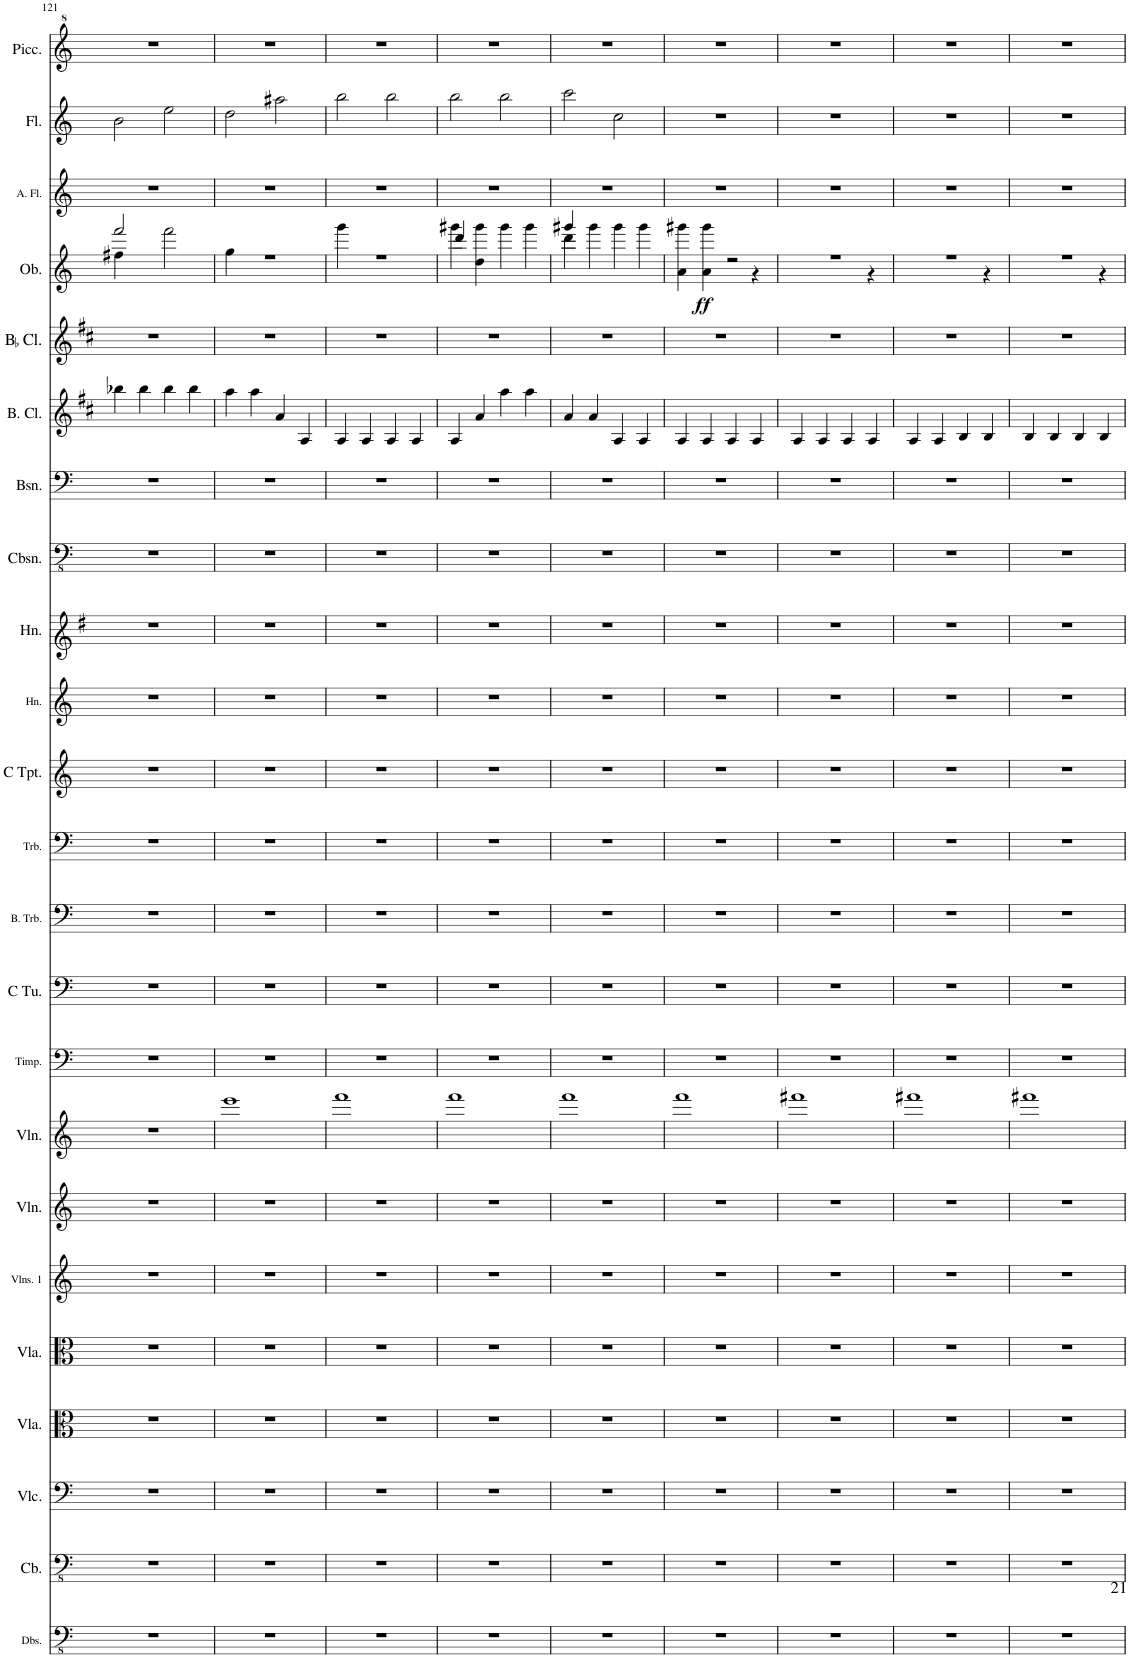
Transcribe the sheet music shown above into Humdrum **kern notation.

**kern	**kern	**kern	**kern	**kern	**kern	**kern	**kern	**kern	**kern	**kern	**kern	**kern	**kern	**kern	**kern	**kern	**kern	**kern	**kern	**dynam	**kern	**kern	**kern
*part23	*part22	*part21	*part20	*part19	*part18	*part17	*part16	*part15	*part14	*part13	*part12	*part11	*part10	*part9	*part8	*part7	*part6	*part5	*part4	*part4	*part3	*part2	*part1
*staff23	*staff22	*staff21	*staff20	*staff19	*staff18	*staff17	*staff16	*staff15	*staff14	*staff13	*staff12	*staff11	*staff10	*staff9	*staff8	*staff7	*staff6	*staff5	*staff4	*staff4	*staff3	*staff2	*staff1
*I"Double Basses	*I"Double Bass	*I"Violoncello	*I"Viola	*I"Viola	*I"Violins 1	*I"Violin	*I"Violin	*I"Timpani	*I"C Tuba	*I"Bass Trombone	*I"Trombone	*I"C Trumpet	*I"Horn	*I"Horn	*I"Contrabassoon	*I"Bassoon	*I"Bass Clarinet	*I"BaccidentalFlat Clarinet	*I"Oboe	*	*I"Alto Flute	*I"Flute	*I"Piccolo
*I'Dbs.	*	*I'Vlc.	*I'Vla.	*I'Vla.	*I'Vlns. 1	*I'Vln.	*I'Vln.	*I'Timp.	*I'C Tu.	*I'B. Trb.	*I'Trb.	*I'C Tpt.	*I'Hn.	*I'Hn.	*I'Cbsn.	*I'Bsn.	*I'B. Cl.	*I'BaccidentalFlat Cl.	*I'Ob.	*	*I'A. Fl.	*I'Fl.	*I'Picc.
!!LO:PB:g=z
*clefFv4	*clefFv4	*clefF4	*clefC3	*clefC3	*clefG2	*clefG2	*clefG2	*clefF4	*clefF4	*clefF4	*clefF4	*clefG2	*clefG2	*clefG1	*clefFv4	*clefF4	*clefG2	*clefG2	*clefG2	*	*clefG2	*clefG2	*clefG^2
*	*Trd7c12	*	*	*	*	*	*	*	*	*	*	*	*Trd4c7	*Trd4c7	*Trd7c12	*	*Trd8c14	*Trd1c2	*	*	*Trd3c5	*	*Trd-7c-12
*k[]	*k[]	*k[]	*k[]	*k[]	*k[]	*k[]	*k[]	*k[]	*k[]	*k[]	*k[]	*k[]	*k[]	*k[f#]	*k[]	*k[]	*k[f#c#]	*k[f#c#]	*k[]	*	*k[]	*k[]	*k[]
*M4/4	*M4/4	*M4/4	*M4/4	*M4/4	*M4/4	*M4/4	*M4/4	*M4/4	*M4/4	*M4/4	*M4/4	*M4/4	*M4/4	*M4/4	*M4/4	*M4/4	*M4/4	*M4/4	*M4/4	*	*M5/4	*M4/4	*M4/4
=121	=121	=121	=121	=121	=121	=121	=121	=121	=121	=121	=121	=121	=121	=121	=121	=121	=121	=121	=121	=121	=121	=121	=121
*	*	*	*	*	*	*	*	*	*	*	*	*	*	*	*	*	*	*	*^	*	*	*	*
1r	1r	1r	1r	1r	1r	1r	1r	1r	1r	1r	1r	1r	1r	1r	1r	1r	4bb-X\	1r	2fff/	4ff#X\	.	4%5r	2b\	1r
.	.	.	.	.	.	.	.	.	.	.	.	.	.	.	.	.	4bb-\	.	.	4ryy	.	.	.	.
.	.	.	.	.	.	.	.	.	.	.	.	.	.	.	.	.	4bb-\	.	2fff\	2.ryy	.	.	2ee\	.
.	.	.	.	.	.	.	.	.	.	.	.	.	.	.	.	.	4bb-\	.	.	.	.	.	.	.
4ryy	4ryy	4ryy	4ryy	4ryy	4ryy	4ryy	4ryy	4ryy	4ryy	4ryy	4ryy	4ryy	4ryy	4ryy	4ryy	4ryy	4ryy	4ryy	4ryy	.	.	.	4ryy	4ryy
=122	=122	=122	=122	=122	=122	=122	=122	=122	=122	=122	=122	=122	=122	=122	=122	=122	=122	=122	=122	=122	=122	=122	=122	=122
1r	1r	1r	1r	1r	1r	1r	1eee	1r	1r	1r	1r	1r	1r	1r	1r	1r	4aa\	1r	1r	4gg\	.	4%5r	2dd\	1r
.	.	.	.	.	.	.	.	.	.	.	.	.	.	.	.	.	4aa\	.	.	4ryy	.	.	.	.
.	.	.	.	.	.	.	.	.	.	.	.	.	.	.	.	.	4a/	.	.	2.ryy	.	.	2aa#X\	.
.	.	.	.	.	.	.	.	.	.	.	.	.	.	.	.	.	4A/	.	.	.	.	.	.	.
4ryy	4ryy	4ryy	4ryy	4ryy	4ryy	4ryy	4ryy	4ryy	4ryy	4ryy	4ryy	4ryy	4ryy	4ryy	4ryy	4ryy	4ryy	4ryy	4ryy	.	.	.	4ryy	4ryy
=123	=123	=123	=123	=123	=123	=123	=123	=123	=123	=123	=123	=123	=123	=123	=123	=123	=123	=123	=123	=123	=123	=123	=123	=123
1r	1r	1r	1r	1r	1r	1r	1fff	1r	1r	1r	1r	1r	1r	1r	1r	1r	4A/	1r	1r	4ggg\	.	4%5r	2bb\	1r
.	.	.	.	.	.	.	.	.	.	.	.	.	.	.	.	.	4A/	.	.	4ryy	.	.	.	.
.	.	.	.	.	.	.	.	.	.	.	.	.	.	.	.	.	4A/	.	.	2.ryy	.	.	2bb\	.
.	.	.	.	.	.	.	.	.	.	.	.	.	.	.	.	.	4A/	.	.	.	.	.	.	.
4ryy	4ryy	4ryy	4ryy	4ryy	4ryy	4ryy	4ryy	4ryy	4ryy	4ryy	4ryy	4ryy	4ryy	4ryy	4ryy	4ryy	4ryy	4ryy	4ryy	.	.	.	4ryy	4ryy
=124	=124	=124	=124	=124	=124	=124	=124	=124	=124	=124	=124	=124	=124	=124	=124	=124	=124	=124	=124	=124	=124	=124	=124	=124
1r	1r	1r	1r	1r	1r	1r	1fff	1r	1r	1r	1r	1r	1r	1r	1r	1r	4A/	1r	4ddd/	4ggg#X\	.	4%5r	2bb\	1r
.	.	.	.	.	.	.	.	.	.	.	.	.	.	.	.	.	4a/	.	4dd\ 4ggg#\	4ryy	.	.	.	.
.	.	.	.	.	.	.	.	.	.	.	.	.	.	.	.	.	4aa\	.	4ggg#\	2.ryy	.	.	2bb\	.
.	.	.	.	.	.	.	.	.	.	.	.	.	.	.	.	.	4aa\	.	4ggg#\	.	.	.	.	.
4ryy	4ryy	4ryy	4ryy	4ryy	4ryy	4ryy	4ryy	4ryy	4ryy	4ryy	4ryy	4ryy	4ryy	4ryy	4ryy	4ryy	4ryy	4ryy	4ryy	.	.	.	4ryy	4ryy
=125	=125	=125	=125	=125	=125	=125	=125	=125	=125	=125	=125	=125	=125	=125	=125	=125	=125	=125	=125	=125	=125	=125	=125	=125
1r	1r	1r	1r	1r	1r	1r	1fff	1r	1r	1r	1r	1r	1r	1r	1r	1r	4a/	1r	4ggg#X/	4ddd\	.	4%5r	2ccc\	1r
.	.	.	.	.	.	.	.	.	.	.	.	.	.	.	.	.	4a/	.	4ggg#\	4ryy	.	.	.	.
.	.	.	.	.	.	.	.	.	.	.	.	.	.	.	.	.	4A/	.	4ggg#\	2.ryy	.	.	2cc\	.
.	.	.	.	.	.	.	.	.	.	.	.	.	.	.	.	.	4A/	.	4ggg#\	.	.	.	.	.
4ryy	4ryy	4ryy	4ryy	4ryy	4ryy	4ryy	4ryy	4ryy	4ryy	4ryy	4ryy	4ryy	4ryy	4ryy	4ryy	4ryy	4ryy	4ryy	4ryy	.	.	.	4ryy	4ryy
=126	=126	=126	=126	=126	=126	=126	=126	=126	=126	=126	=126	=126	=126	=126	=126	=126	=126	=126	=126	=126	=126	=126	=126	=126
1r	1r	1r	1r	1r	1r	1r	1fff	1r	1r	1r	1r	1r	1r	1r	1r	1r	4A/	1r	4a\ 4ggg#X\	2.ryy	.	4%5r	1r	1r
!	!	!	!	!	!	!	!	!	!	!	!	!	!	!	!	!	!	!	!	!	!LO:DY:b	!	!	!
.	.	.	.	.	.	.	.	.	.	.	.	.	.	.	.	.	4A/	.	4a\ 4ggg#\	.	ff	.	.	.
.	.	.	.	.	.	.	.	.	.	.	.	.	.	.	.	.	4A/	.	2r	.	.	.	.	.
.	.	.	.	.	.	.	.	.	.	.	.	.	.	.	.	.	4A/	.	.	4r	.	.	.	.
4ryy	4ryy	4ryy	4ryy	4ryy	4ryy	4ryy	4ryy	4ryy	4ryy	4ryy	4ryy	4ryy	4ryy	4ryy	4ryy	4ryy	4ryy	4ryy	4ryy	4ryy	.	.	4ryy	4ryy
=127	=127	=127	=127	=127	=127	=127	=127	=127	=127	=127	=127	=127	=127	=127	=127	=127	=127	=127	=127	=127	=127	=127	=127	=127
1r	1r	1r	1r	1r	1r	1r	1fff#X	1r	1r	1r	1r	1r	1r	1r	1r	1r	4A/	1r	1r	2.ryy	.	4%5r	1r	1r
.	.	.	.	.	.	.	.	.	.	.	.	.	.	.	.	.	4A/	.	.	.	.	.	.	.
.	.	.	.	.	.	.	.	.	.	.	.	.	.	.	.	.	4A/	.	.	.	.	.	.	.
.	.	.	.	.	.	.	.	.	.	.	.	.	.	.	.	.	4A/	.	.	4r	.	.	.	.
4ryy	4ryy	4ryy	4ryy	4ryy	4ryy	4ryy	4ryy	4ryy	4ryy	4ryy	4ryy	4ryy	4ryy	4ryy	4ryy	4ryy	4ryy	4ryy	4ryy	4ryy	.	.	4ryy	4ryy
=128	=128	=128	=128	=128	=128	=128	=128	=128	=128	=128	=128	=128	=128	=128	=128	=128	=128	=128	=128	=128	=128	=128	=128	=128
1r	1r	1r	1r	1r	1r	1r	1fff#X	1r	1r	1r	1r	1r	1r	1r	1r	1r	4A/	1r	1r	2.ryy	.	4%5r	1r	1r
.	.	.	.	.	.	.	.	.	.	.	.	.	.	.	.	.	4A/	.	.	.	.	.	.	.
.	.	.	.	.	.	.	.	.	.	.	.	.	.	.	.	.	4B/	.	.	.	.	.	.	.
.	.	.	.	.	.	.	.	.	.	.	.	.	.	.	.	.	4B/	.	.	4r	.	.	.	.
4ryy	4ryy	4ryy	4ryy	4ryy	4ryy	4ryy	4ryy	4ryy	4ryy	4ryy	4ryy	4ryy	4ryy	4ryy	4ryy	4ryy	4ryy	4ryy	4ryy	4ryy	.	.	4ryy	4ryy
=129	=129	=129	=129	=129	=129	=129	=129	=129	=129	=129	=129	=129	=129	=129	=129	=129	=129	=129	=129	=129	=129	=129	=129	=129
1r	1r	1r	1r	1r	1r	1r	1fff#X	1r	1r	1r	1r	1r	1r	1r	1r	1r	4B/	1r	1r	2.ryy	.	4%5r	1r	1r
.	.	.	.	.	.	.	.	.	.	.	.	.	.	.	.	.	4B/	.	.	.	.	.	.	.
.	.	.	.	.	.	.	.	.	.	.	.	.	.	.	.	.	4B/	.	.	.	.	.	.	.
.	.	.	.	.	.	.	.	.	.	.	.	.	.	.	.	.	4B/	.	.	4r	.	.	.	.
4ryy	4ryy	4ryy	4ryy	4ryy	4ryy	4ryy	4ryy	4ryy	4ryy	4ryy	4ryy	4ryy	4ryy	4ryy	4ryy	4ryy	4ryy	4ryy	4ryy	4ryy	.	.	4ryy	4ryy
*	*	*	*	*	*	*	*	*	*	*	*	*	*	*	*	*	*	*	*v	*v	*	*	*	*
=	=	=	=	=	=	=	=	=	=	=	=	=	=	=	=	=	=	=	=	=	=	=	=
*-	*-	*-	*-	*-	*-	*-	*-	*-	*-	*-	*-	*-	*-	*-	*-	*-	*-	*-	*-	*-	*-	*-	*-
